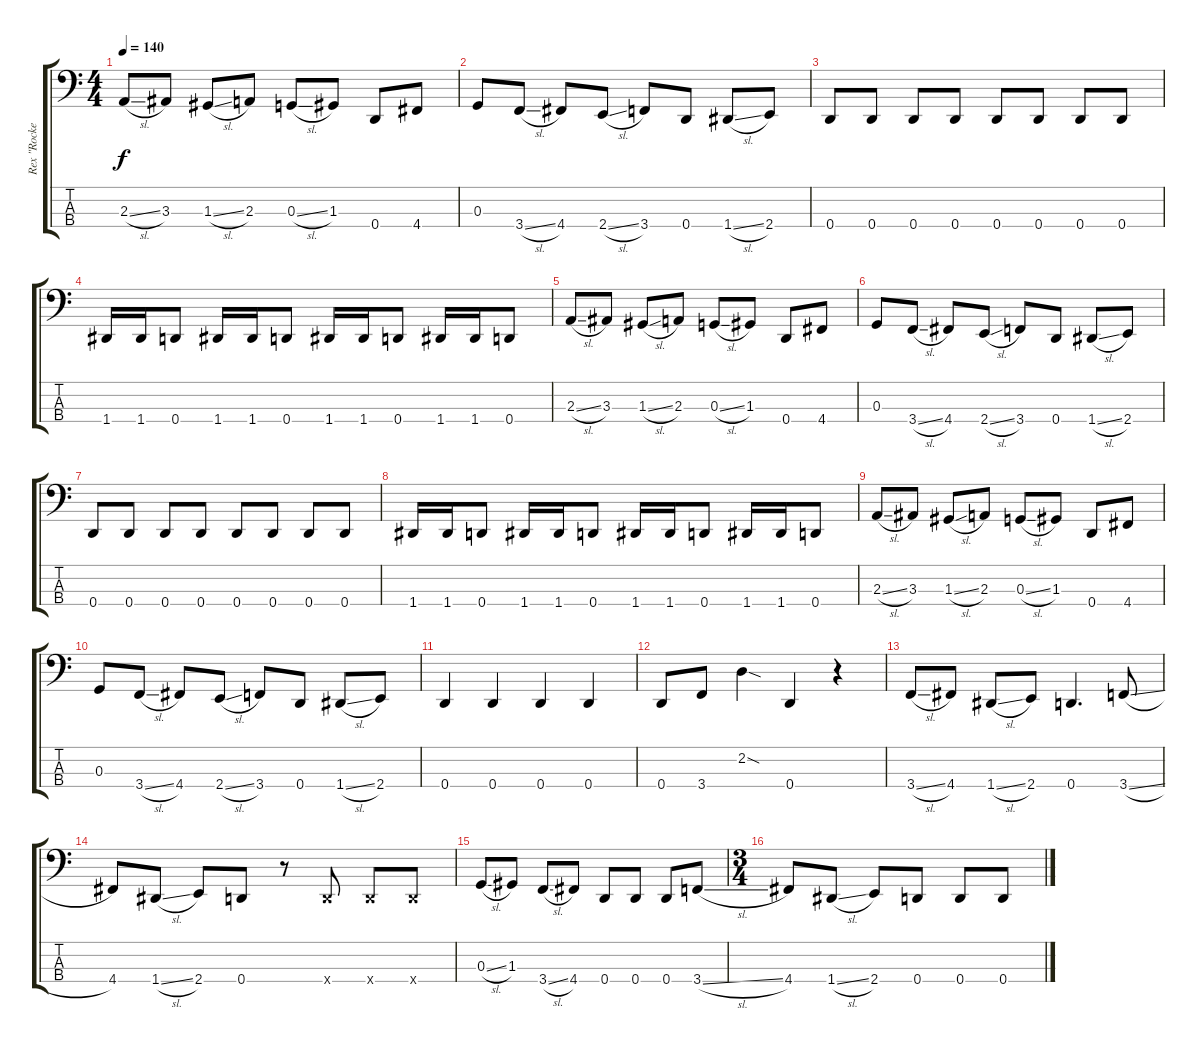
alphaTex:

\track ("Rex \"Rocker\" Brown" "Rex \"Rocke") {instrument electricbassfinger}
\staff {score tabs}
\tuning (F2 C2 G1 D1) {hide}
\ts (4 4)
\tempo 140
\clef f4
\ks c
2.3{sl}.8{dy f} 3.3.8 1.3{sl}.8 2.3.8 0.3{sl}.8 1.3.8 0.4.8 4.4.8 |
0.3.8 3.4{sl}.8 4.4.8 2.4{sl}.8 3.4.8 0.4.8 1.4{sl}.8 2.4.8 |
0.4.8 0.4.8 0.4.8 0.4.8 0.4.8 0.4.8 0.4.8 0.4.8 |
1.4.16 1.4.16 0.4.8 1.4.16 1.4.16 0.4.8 1.4.16 1.4.16 0.4.8 1.4.16 1.4.16 0.4.8 |
2.3{sl}.8 3.3.8 1.3{sl}.8 2.3.8 0.3{sl}.8 1.3.8 0.4.8 4.4.8 |
0.3.8 3.4{sl}.8 4.4.8 2.4{sl}.8 3.4.8 0.4.8 1.4{sl}.8 2.4.8 |
0.4.8 0.4.8 0.4.8 0.4.8 0.4.8 0.4.8 0.4.8 0.4.8 |
1.4.16 1.4.16 0.4.8 1.4.16 1.4.16 0.4.8 1.4.16 1.4.16 0.4.8 1.4.16 1.4.16 0.4.8 |
2.3{sl}.8 3.3.8 1.3{sl}.8 2.3.8 0.3{sl}.8 1.3.8 0.4.8 4.4.8 |
0.3.8 3.4{sl}.8 4.4.8 2.4{sl}.8 3.4.8 0.4.8 1.4{sl}.8 2.4.8 |
0.4.4 0.4.4 0.4.4 0.4.4 |
0.4.8 3.4.8 2.2{sod}.4 0.4.4 r.4 |
3.4{sl}.8 4.4.8 1.4{sl}.8 2.4.8 0.4.4{d} 3.4{sl}.8 |
4.4.8 1.4{sl}.8 2.4.8 0.4.8 r.8 0.4{x}.8 0.4{x}.8 0.4{x}.8 |
0.3{sl}.8 1.3.8 3.4{sl}.8 4.4.8 0.4.8 0.4.8 0.4.8 3.4{sl}.8 |
\ts (3 4)
4.4.8 1.4{sl}.8 2.4.8 0.4.8 0.4.8 0.4.8
